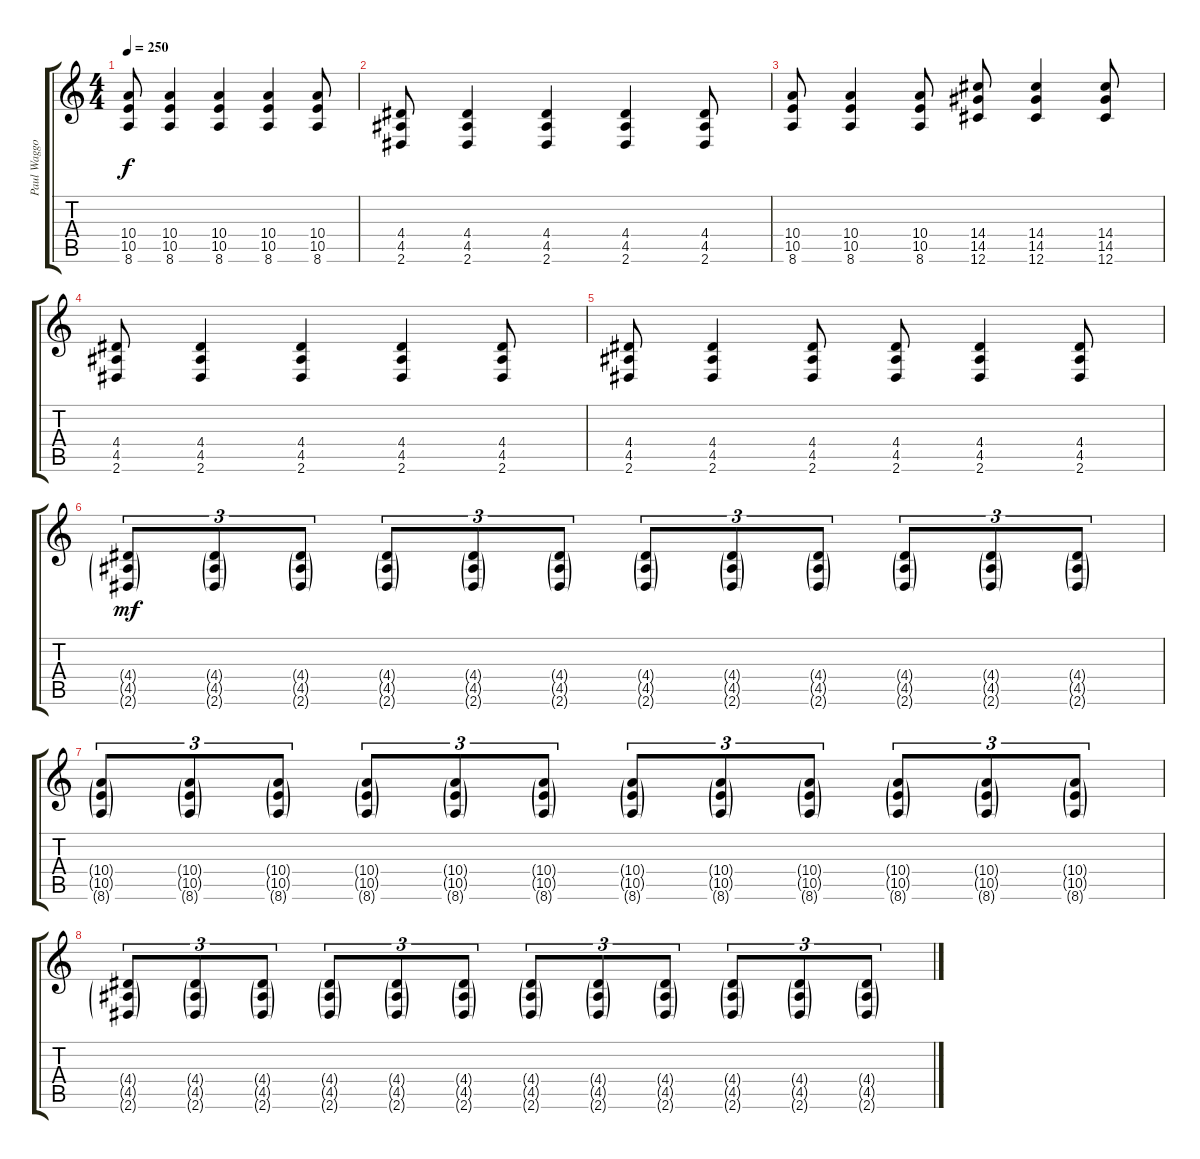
\track ("Paul Waggoner - Rhythm" "Paul Waggo") {instrument distortionguitar}
\staff {score tabs}
\tuning (Db4 Ab3 E3 B2 Gb2 Db2) {hide}
\ts (4 4)
\tempo 250
\clef g2
\ks c
(10.4 10.5 8.6).8{dy f} (10.4 10.5 8.6).4 (10.4 10.5 8.6).4 (10.4 10.5 8.6).4 (10.4 10.5 8.6).8 |
(4.4 4.5 2.6).8 (4.4 4.5 2.6).4 (4.4 4.5 2.6).4 (4.4 4.5 2.6).4 (4.4 4.5 2.6).8 |
(10.4 10.5 8.6).8 (10.4 10.5 8.6).4 (10.4 10.5 8.6).8 (14.4 14.5 12.6).8 (14.4 14.5 12.6).4 (14.4 14.5 12.6).8 |
(4.4 4.5 2.6).8 (4.4 4.5 2.6).4 (4.4 4.5 2.6).4 (4.4 4.5 2.6).4 (4.4 4.5 2.6).8 |
(4.4 4.5 2.6).8 (4.4 4.5 2.6).4 (4.4 4.5 2.6).8 (4.4 4.5 2.6).8 (4.4 4.5 2.6).4 (4.4 4.5 2.6).8 |
(4.4{g} 4.5{g} 2.6{g}).8{tu (3 2) dy mf} (4.4{g} 4.5{g} 2.6{g}).8{tu (3 2)} (4.4{g} 4.5{g} 2.6{g}).8{tu (3 2)} (4.4{g} 4.5{g} 2.6{g}).8{tu (3 2)} (4.4{g} 4.5{g} 2.6{g}).8{tu (3 2)} (4.4{g} 4.5{g} 2.6{g}).8{tu (3 2)} (4.4{g} 4.5{g} 2.6{g}).8{tu (3 2)} (4.4{g} 4.5{g} 2.6{g}).8{tu (3 2)} (4.4{g} 4.5{g} 2.6{g}).8{tu (3 2)} (4.4{g} 4.5{g} 2.6{g}).8{tu (3 2)} (4.4{g} 4.5{g} 2.6{g}).8{tu (3 2)} (4.4{g} 4.5{g} 2.6{g}).8{tu (3 2)} |
(10.4{g} 10.5{g} 8.6{g}).8{tu (3 2)} (10.4{g} 10.5{g} 8.6{g}).8{tu (3 2)} (10.4{g} 10.5{g} 8.6{g}).8{tu (3 2)} (10.4{g} 10.5{g} 8.6{g}).8{tu (3 2)} (10.4{g} 10.5{g} 8.6{g}).8{tu (3 2)} (10.4{g} 10.5{g} 8.6{g}).8{tu (3 2)} (10.4{g} 10.5{g} 8.6{g}).8{tu (3 2)} (10.4{g} 10.5{g} 8.6{g}).8{tu (3 2)} (10.4{g} 10.5{g} 8.6{g}).8{tu (3 2)} (10.4{g} 10.5{g} 8.6{g}).8{tu (3 2)} (10.4{g} 10.5{g} 8.6{g}).8{tu (3 2)} (10.4{g} 10.5{g} 8.6{g}).8{tu (3 2)} |
(4.4{g} 4.5{g} 2.6{g}).8{tu (3 2)} (4.4{g} 4.5{g} 2.6{g}).8{tu (3 2)} (4.4{g} 4.5{g} 2.6{g}).8{tu (3 2)} (4.4{g} 4.5{g} 2.6{g}).8{tu (3 2)} (4.4{g} 4.5{g} 2.6{g}).8{tu (3 2)} (4.4{g} 4.5{g} 2.6{g}).8{tu (3 2)} (4.4{g} 4.5{g} 2.6{g}).8{tu (3 2)} (4.4{g} 4.5{g} 2.6{g}).8{tu (3 2)} (4.4{g} 4.5{g} 2.6{g}).8{tu (3 2)} (4.4{g} 4.5{g} 2.6{g}).8{tu (3 2)} (4.4{g} 4.5{g} 2.6{g}).8{tu (3 2)} (4.4{g} 4.5{g} 2.6{g}).8{tu (3 2)}
